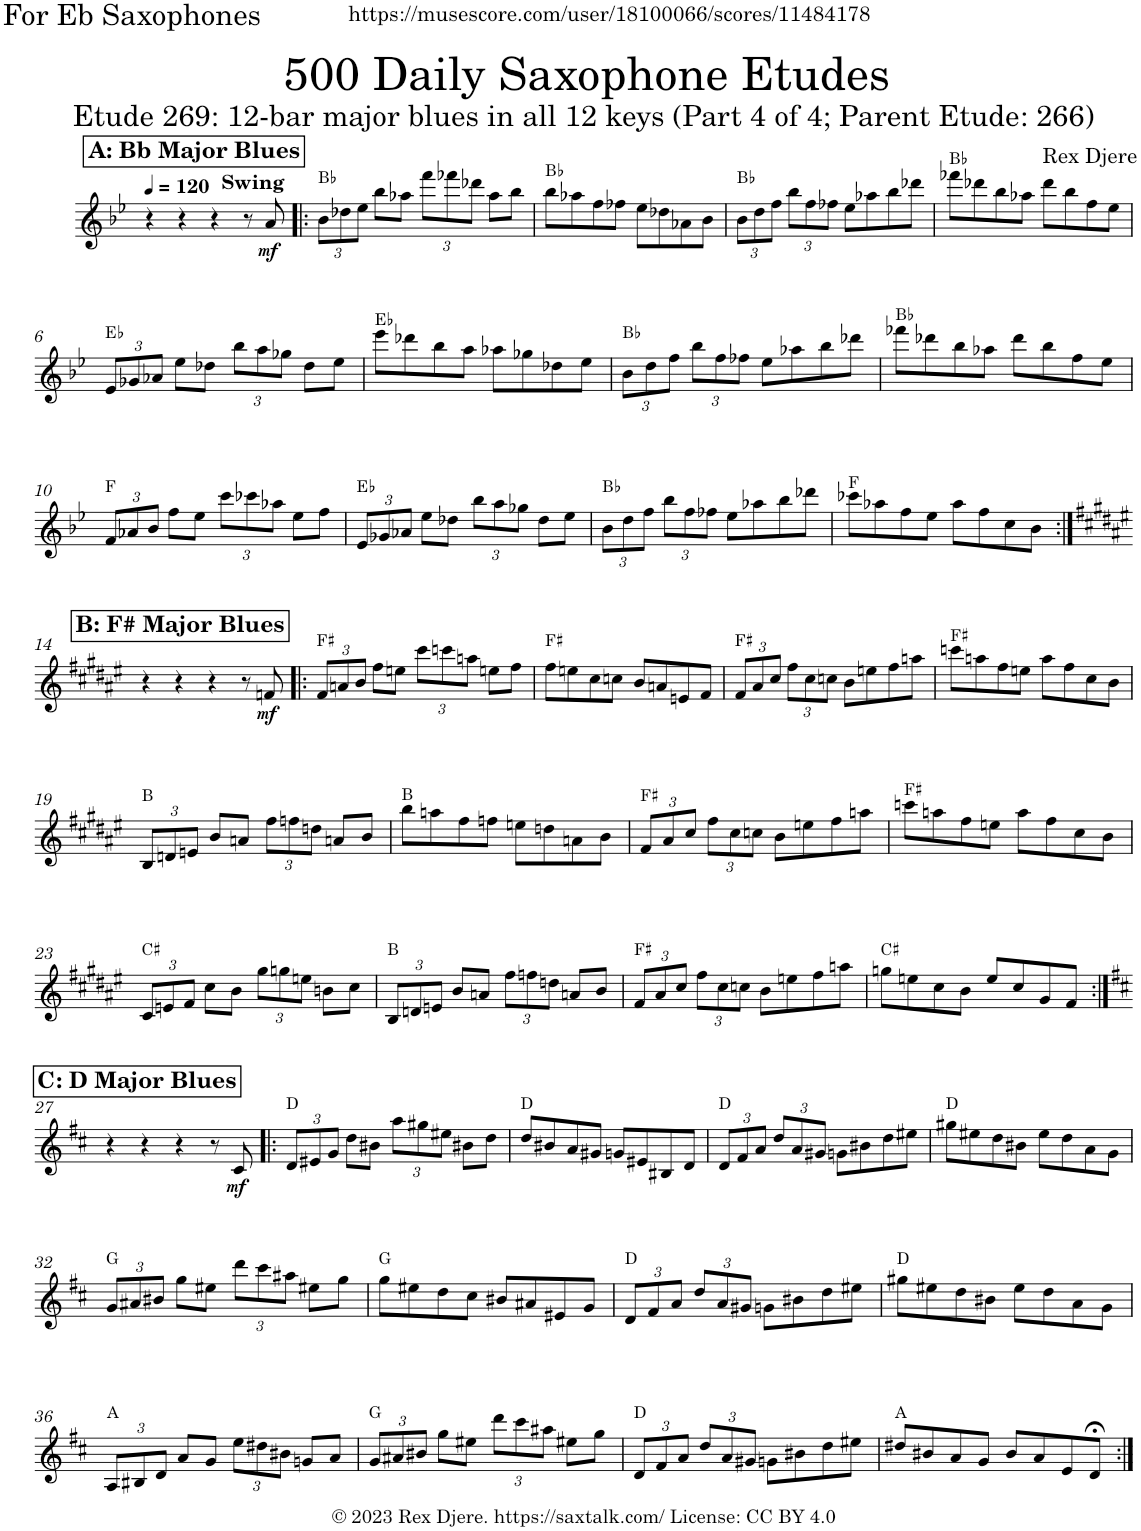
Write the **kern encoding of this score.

**kern	**dynam	**harte
*part1	*part1	*part1
*staff1	*staff1	*
*I"Alto Saxophone	*	*
*I'A. Sax.	*	*
*clefG2	*	*
*Trd5c9	*	*
*k[b-e-]	*	*
!!LO:REH:place=s1:a:B:cj:fs=14:t=A&colon; Bb Major Blues
=1	=1	=1
!LO:TX:a:B:t=Swing	!	!
4r	.	.
4r	.	.
4r	.	.
8r	.	.
!	!LO:DY:b	!
8a/	mf	.
=2!|:	=2!|:	=2!|:
*Xbrackettup	*	*
12b-\L	.	Bb:maj
12dd-X\	.	.
12ee-\J	.	.
8bb-\L	.	.
8aa-X\J	.	.
12fff\L	.	.
12fff-X\	.	.
12ddd-X\J	.	.
8aa-\L	.	.
8bb-\J	.	.
=3	=3	=3
8bb-\L	.	Bb:maj
8aa-X\	.	.
8ff\	.	.
8ff-X\J	.	.
8ee-\L	.	.
8dd-X\	.	.
8a-X\	.	.
8b-\J	.	.
=4	=4	=4
12b-\L	.	Bb:maj
12dd\	.	.
12ff\J	.	.
12bb-\L	.	.
12ff\	.	.
12ff-X\J	.	.
8ee-\L	.	.
8aa-X\	.	.
8bb-\	.	.
8ddd-X\J	.	.
=5	=5	=5
8fff-X\L	.	Bb:maj
8ddd-X\	.	.
8bb-\	.	.
8aa-X\J	.	.
8ddd-\L	.	.
8bb-\	.	.
8ff\	.	.
8ee-\J	.	.
!!LO:LB:g=z
=6	=6	=6
12e-/L	.	Eb:maj
12g-X/	.	.
12a-X/J	.	.
8ee-\L	.	.
8dd-X\J	.	.
12bb-\L	.	.
12aa\	.	.
12gg-X\J	.	.
8dd-\L	.	.
8ee-\J	.	.
=7	=7	=7
8eee-\L	.	Eb:maj
8ddd-X\	.	.
8bb-\	.	.
8aa\J	.	.
8aa-X\L	.	.
8gg-X\	.	.
8dd-X\	.	.
8ee-\J	.	.
=8	=8	=8
12b-\L	.	Bb:maj
12dd\	.	.
12ff\J	.	.
12bb-\L	.	.
12ff\	.	.
12ff-X\J	.	.
8ee-\L	.	.
8aa-X\	.	.
8bb-\	.	.
8ddd-X\J	.	.
=9	=9	=9
8fff-X\L	.	Bb:maj
8ddd-X\	.	.
8bb-\	.	.
8aa-X\J	.	.
8ddd-\L	.	.
8bb-\	.	.
8ff\	.	.
8ee-\J	.	.
!!LO:LB:g=z
=10	=10	=10
12f/L	.	F:maj
12a-X/	.	.
12b-/J	.	.
8ff\L	.	.
8ee-\J	.	.
12ccc\L	.	.
12ccc-X\	.	.
12aa-X\J	.	.
8ee-\L	.	.
8ff\J	.	.
=11	=11	=11
12e-/L	.	Eb:maj
12g-X/	.	.
12a-X/J	.	.
8ee-\L	.	.
8dd-X\J	.	.
12bb-\L	.	.
12aa\	.	.
12gg-X\J	.	.
8dd-\L	.	.
8ee-\J	.	.
=12	=12	=12
12b-\L	.	Bb:maj
12dd\	.	.
12ff\J	.	.
12bb-\L	.	.
12ff\	.	.
12ff-X\J	.	.
8ee-\L	.	.
8aa-X\	.	.
8bb-\	.	.
8ddd-X\J	.	.
=13	=13	=13
8ccc-X\L	.	F:maj
8aa-X\	.	.
8ff\	.	.
8ee-\J	.	.
8aa-\L	.	.
8ff\	.	.
8cc\	.	.
8b-\J	.	.
!!LO:LB:g=z
!!LO:REH:place=s1:a:B:cj:fs=14:t=B&colon; F# Major Blues
=14:|!	=14:|!	=14:|!
*k[f#c#g#d#a#e#]	*	*
4r	.	.
4r	.	.
4r	.	.
8r	.	.
!	!LO:DY:b	!
8fn/	mf	.
=15!|:	=15!|:	=15!|:
12f#/L	.	F#:maj
12an/	.	.
12b/J	.	.
8ff#\L	.	.
8een\J	.	.
12ccc#\L	.	.
12cccn\	.	.
12aan\J	.	.
8een\L	.	.
8ff#\J	.	.
=16	=16	=16
8ff#\L	.	F#:maj
8een\	.	.
8cc#\	.	.
8ccn\J	.	.
8b/L	.	.
8an/	.	.
8en/	.	.
8f#/J	.	.
=17	=17	=17
12f#/L	.	F#:maj
12a#/	.	.
12cc#/J	.	.
12ff#\L	.	.
12cc#\	.	.
12ccn\J	.	.
8b\L	.	.
8een\	.	.
8ff#\	.	.
8aan\J	.	.
=18	=18	=18
8cccn\L	.	F#:maj
8aan\	.	.
8ff#\	.	.
8een\J	.	.
8aa\L	.	.
8ff#\	.	.
8cc#\	.	.
8b\J	.	.
!!LO:LB:g=z
=19	=19	=19
12B/L	.	B:maj
12dn/	.	.
12en/J	.	.
8b/L	.	.
8an/J	.	.
12ff#\L	.	.
12ffn\	.	.
12ddn\J	.	.
8an/L	.	.
8b/J	.	.
=20	=20	=20
8bb\L	.	B:maj
8aan\	.	.
8ff#\	.	.
8ffn\J	.	.
8een\L	.	.
8ddn\	.	.
8an\	.	.
8b\J	.	.
=21	=21	=21
12f#/L	.	F#:maj
12a#/	.	.
12cc#/J	.	.
12ff#\L	.	.
12cc#\	.	.
12ccn\J	.	.
8b\L	.	.
8een\	.	.
8ff#\	.	.
8aan\J	.	.
=22	=22	=22
8cccn\L	.	F#:maj
8aan\	.	.
8ff#\	.	.
8een\J	.	.
8aa\L	.	.
8ff#\	.	.
8cc#\	.	.
8b\J	.	.
!!LO:LB:g=z
=23	=23	=23
12c#/L	.	C#:maj
12en/	.	.
12f#/J	.	.
8cc#\L	.	.
8b\J	.	.
12gg#\L	.	.
12ggn\	.	.
12een\J	.	.
8bn\L	.	.
8cc#\J	.	.
=24	=24	=24
12B/L	.	B:maj
12dn/	.	.
12en/J	.	.
8b/L	.	.
8an/J	.	.
12ff#\L	.	.
12ffn\	.	.
12ddn\J	.	.
8an/L	.	.
8b/J	.	.
=25	=25	=25
12f#/L	.	F#:maj
12a#/	.	.
12cc#/J	.	.
12ff#\L	.	.
12cc#\	.	.
12ccn\J	.	.
8b\L	.	.
8een\	.	.
8ff#\	.	.
8aan\J	.	.
=26	=26	=26
8ggn\L	.	C#:maj
8een\	.	.
8cc#\	.	.
8b\J	.	.
8ee/L	.	.
8cc#/	.	.
8g#/	.	.
8f#/J	.	.
!!LO:LB:g=z
!!LO:REH:place=s1:a:B:cj:fs=14:t=C&colon; D Major Blues
=27:|!	=27:|!	=27:|!
*k[f#c#]	*	*
4r	.	.
4r	.	.
4r	.	.
8r	.	.
!	!LO:DY:b	!
8c#/	mf	.
=28!|:	=28!|:	=28!|:
12d/L	.	D:maj
12e#X/	.	.
12g/J	.	.
8dd\L	.	.
8b#X\J	.	.
12aa\L	.	.
12gg#X\	.	.
12ee#X\J	.	.
8b#X\L	.	.
8dd\J	.	.
=29	=29	=29
8dd/L	.	D:maj
8b#X/	.	.
8a/	.	.
8g#X/J	.	.
8gn/L	.	.
8e#X/	.	.
8B#X/	.	.
8d/J	.	.
=30	=30	=30
12d/L	.	D:maj
12f#/	.	.
12a/J	.	.
12dd/L	.	.
12a/	.	.
12g#X/J	.	.
8gn\L	.	.
8b#X\	.	.
8dd\	.	.
8ee#X\J	.	.
=31	=31	=31
8gg#X\L	.	D:maj
8ee#X\	.	.
8dd\	.	.
8b#X\J	.	.
8ee#\L	.	.
8dd\	.	.
8a\	.	.
8g\J	.	.
!!LO:LB:g=z
=32	=32	=32
12g/L	.	G:maj
12a#X/	.	.
12b#X/J	.	.
8gg\L	.	.
8ee#X\J	.	.
12ddd\L	.	.
12ccc#\	.	.
12aa#X\J	.	.
8ee#X\L	.	.
8gg\J	.	.
=33	=33	=33
8gg\L	.	G:maj
8ee#X\	.	.
8dd\	.	.
8cc#\J	.	.
8b#X/L	.	.
8a#X/	.	.
8e#X/	.	.
8g/J	.	.
=34	=34	=34
12d/L	.	D:maj
12f#/	.	.
12a/J	.	.
12dd/L	.	.
12a/	.	.
12g#X/J	.	.
8gn\L	.	.
8b#X\	.	.
8dd\	.	.
8ee#X\J	.	.
=35	=35	=35
8gg#X\L	.	D:maj
8ee#X\	.	.
8dd\	.	.
8b#X\J	.	.
8ee#\L	.	.
8dd\	.	.
8a\	.	.
8g\J	.	.
!!LO:LB:g=z
=36	=36	=36
12A/L	.	A:maj
12B#X/	.	.
12d/J	.	.
8a/L	.	.
8g/J	.	.
12ee\L	.	.
12dd#X\	.	.
12b#X\J	.	.
8gn/L	.	.
8a/J	.	.
=37	=37	=37
12g/L	.	G:maj
12a#X/	.	.
12b#X/J	.	.
8gg\L	.	.
8ee#X\J	.	.
12ddd\L	.	.
12ccc#\	.	.
12aa#X\J	.	.
8ee#X\L	.	.
8gg\J	.	.
=38	=38	=38
12d/L	.	D:maj
12f#/	.	.
12a/J	.	.
12dd/L	.	.
12a/	.	.
12g#X/J	.	.
8gn\L	.	.
8b#X\	.	.
8dd\	.	.
8ee#X\J	.	.
=39	=39	=39
8dd#X/L	.	A:maj
8b#X/	.	.
8a/	.	.
8g/J	.	.
8b#/L	.	.
8a/	.	.
8e/	.	.
8d;</J	.	.
=:|!	=:|!	=:|!
*-	*-	*-
